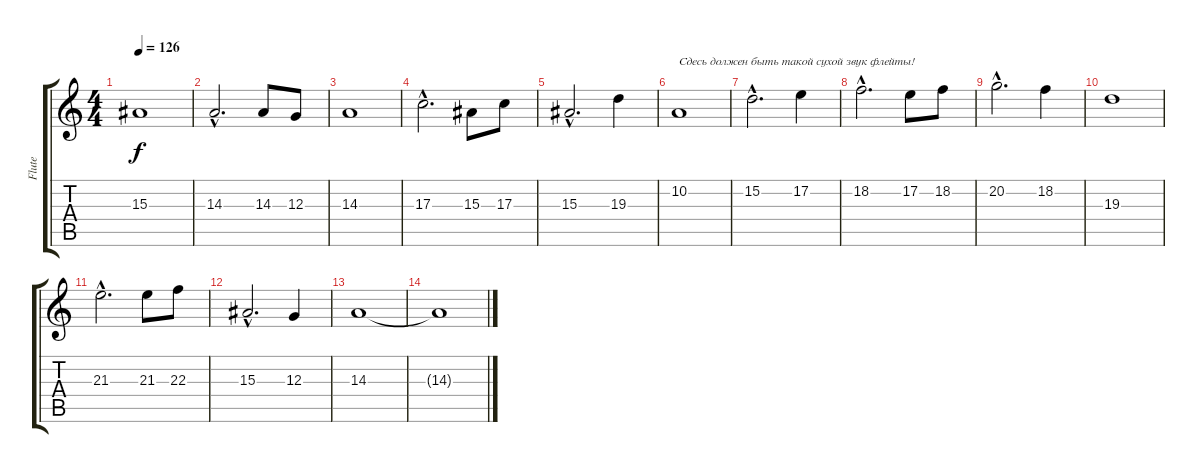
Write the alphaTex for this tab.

\track ("Flute" "Flute") {instrument flute}
\staff {score tabs}
\tuning (E4 B3 G3 D3 A2 E2) {hide}
\ts (4 4)
\tempo 126
\clef g2
\ks c
15.3.1{dy f} |
14.3{hac}.2{d} 14.3.8 12.3.8 |
14.3.1 |
17.3{hac}.2{d} 15.3.8 17.3.8 |
15.3{hac}.2{d} 19.3.4 |
10.2.1{txt "Сдесь должен быть такой сухой звук флейты!"} |
15.2{hac}.2{d} 17.2.4 |
18.2{hac}.2{d} 17.2.8 18.2.8 |
20.2{hac}.2{d} 18.2.4 |
19.3.1 |
21.3{hac}.2{d} 21.3.8 22.3.8 |
15.3{hac}.2{d} 12.3.4 |
14.3.1 |
14.3{t}.1{volume 0}
